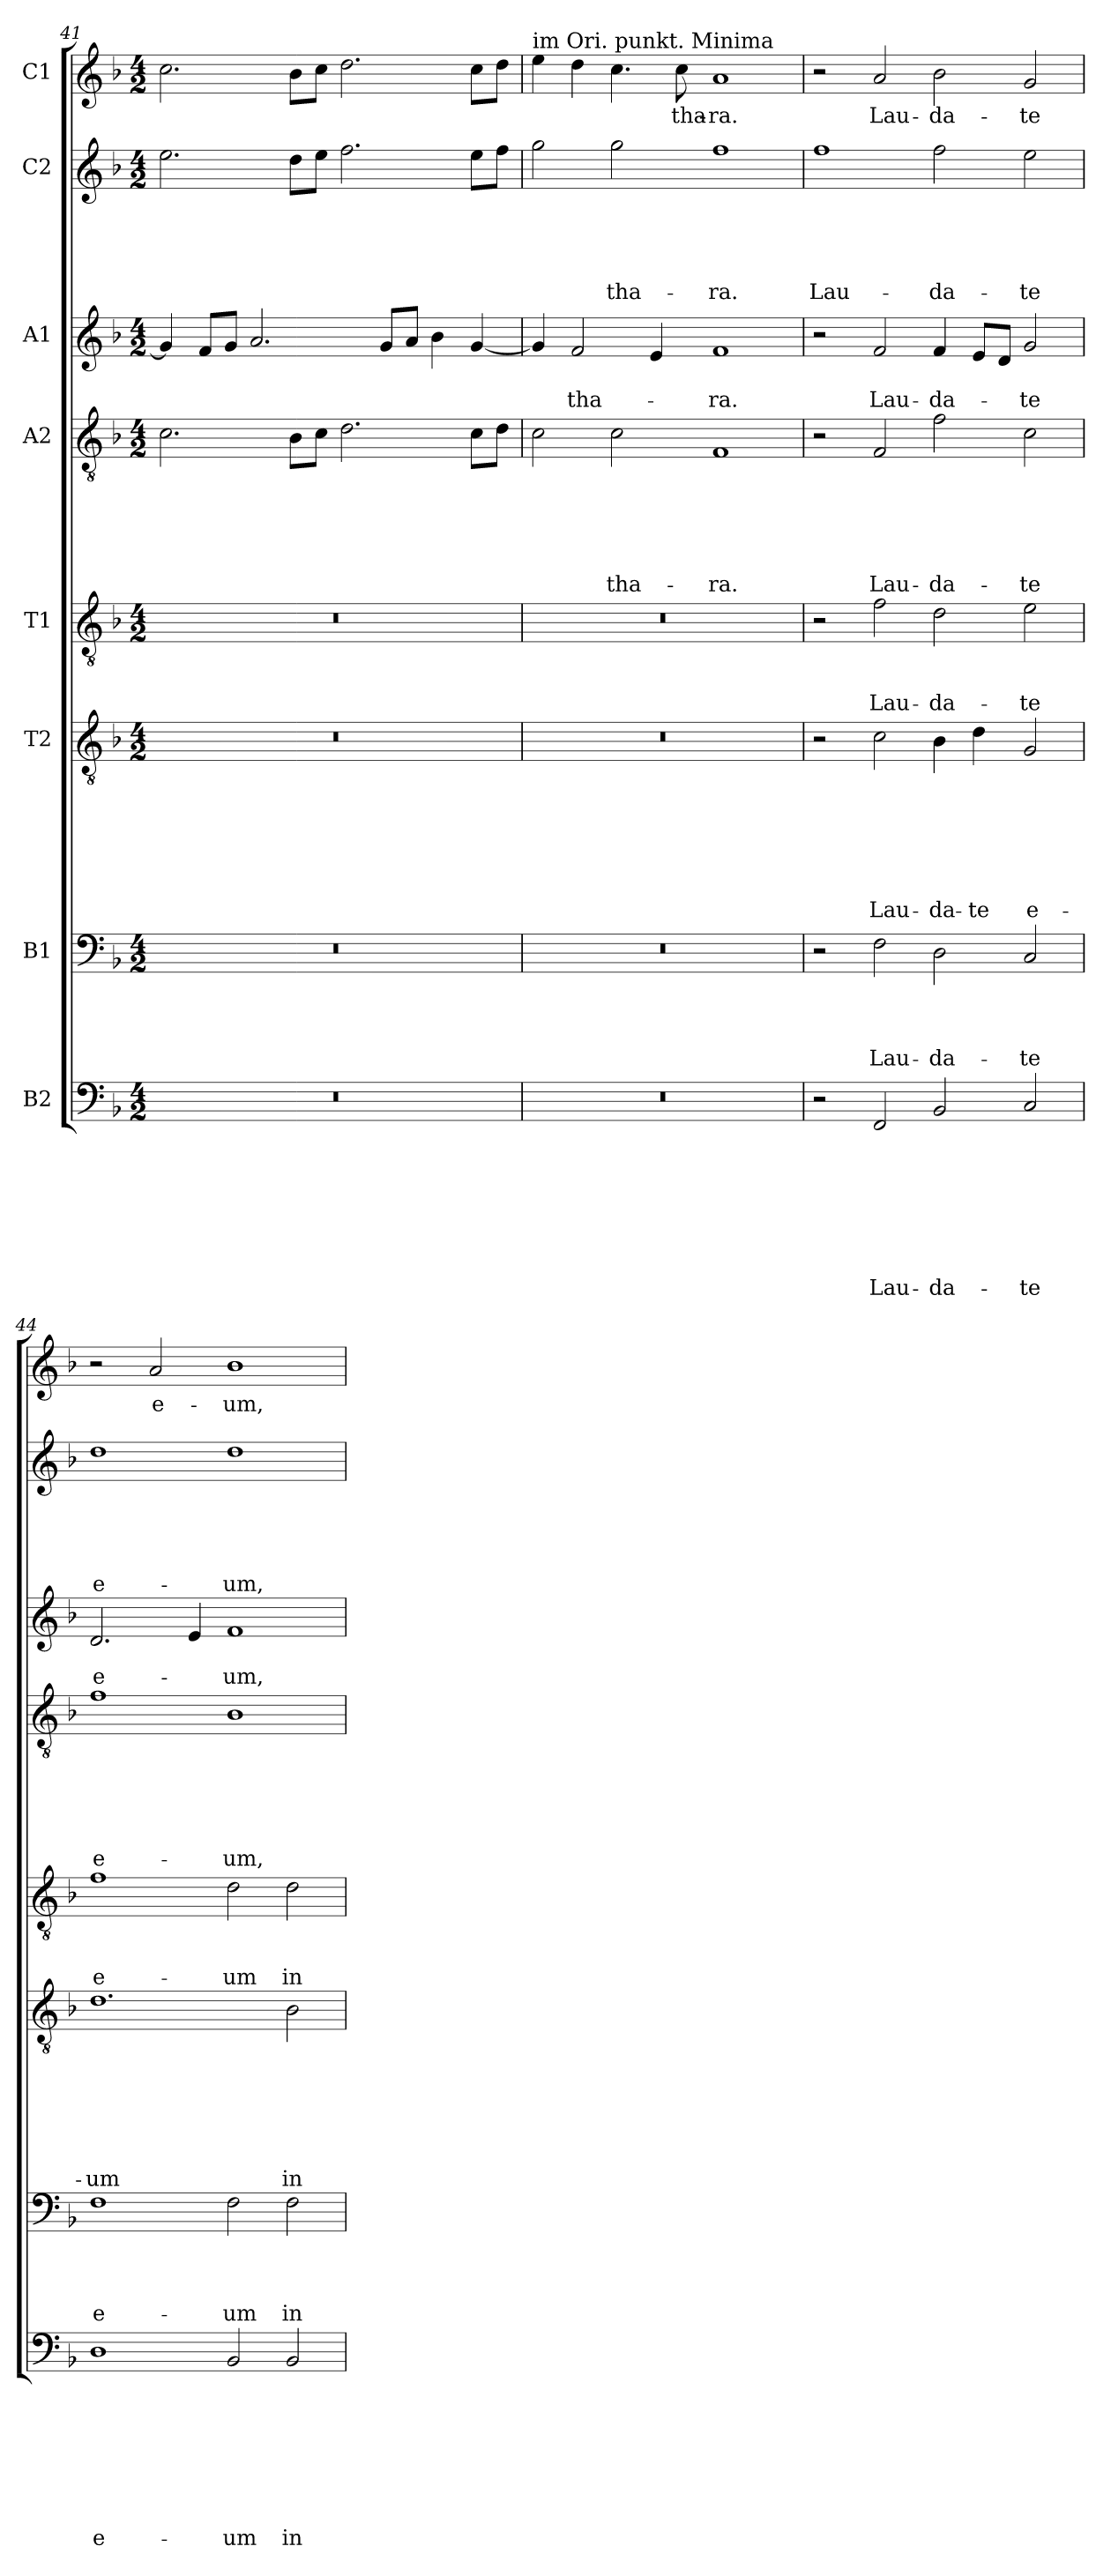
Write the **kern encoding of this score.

**kern	**text	**text	**text	**text	**text	**text	**text	**text	**kern	**text	**text	**text	**text	**kern	**text	**text	**text	**text	**text	**text	**text	**kern	**text	**text	**text	**kern	**text	**text	**text	**text	**text	**text	**kern	**text	**text	**kern	**text	**text	**text	**text	**text	**kern	**text
*part8	*part8	*part8	*part8	*part8	*part8	*part8	*part8	*part8	*part7	*part7	*part7	*part7	*part7	*part6	*part6	*part6	*part6	*part6	*part6	*part6	*part6	*part5	*part5	*part5	*part5	*part4	*part4	*part4	*part4	*part4	*part4	*part4	*part3	*part3	*part3	*part2	*part2	*part2	*part2	*part2	*part2	*part1	*part1
*staff8	*staff8	*staff8	*staff8	*staff8	*staff8	*staff8	*staff8	*staff8	*staff7	*staff7	*staff7	*staff7	*staff7	*staff6	*staff6	*staff6	*staff6	*staff6	*staff6	*staff6	*staff6	*staff5	*staff5	*staff5	*staff5	*staff4	*staff4	*staff4	*staff4	*staff4	*staff4	*staff4	*staff3	*staff3	*staff3	*staff2	*staff2	*staff2	*staff2	*staff2	*staff2	*staff1	*staff1
*I"B2	*	*	*	*	*	*	*	*	*I"B1	*	*	*	*	*I"T2	*	*	*	*	*	*	*	*I"T1	*	*	*	*I"A2	*	*	*	*	*	*	*I"A1	*	*	*I"C2	*	*	*	*	*	*I"C1	*
!!LO:PB:g=z
*clefF4	*	*	*	*	*	*	*	*	*clefF4	*	*	*	*	*clefGv2	*	*	*	*	*	*	*	*clefGv2	*	*	*	*clefGv2	*	*	*	*	*	*	*clefG2	*	*	*clefG2	*	*	*	*	*	*clefG2	*
*k[b-]	*	*	*	*	*	*	*	*	*k[b-]	*	*	*	*	*k[b-]	*	*	*	*	*	*	*	*k[b-]	*	*	*	*k[b-]	*	*	*	*	*	*	*k[b-]	*	*	*k[b-]	*	*	*	*	*	*k[b-]	*
*d:	*	*	*	*	*	*	*	*	*d:	*	*	*	*	*d:	*	*	*	*	*	*	*	*d:	*	*	*	*d:	*	*	*	*	*	*	*d:	*	*	*d:	*	*	*	*	*	*d:	*
*M4/2	*	*	*	*	*	*	*	*	*M4/2	*	*	*	*	*M4/2	*	*	*	*	*	*	*	*M4/2	*	*	*	*M4/2	*	*	*	*	*	*	*M4/2	*	*	*M4/2	*	*	*	*	*	*M4/2	*
=41	=41	=41	=41	=41	=41	=41	=41	=41	=41	=41	=41	=41	=41	=41	=41	=41	=41	=41	=41	=41	=41	=41	=41	=41	=41	=41	=41	=41	=41	=41	=41	=41	=41	=41	=41	=41	=41	=41	=41	=41	=41	=41	=41
0r	.	.	.	.	.	.	.	.	0r	.	.	.	.	0r	.	.	.	.	.	.	.	0r	.	.	.	2.c\	.	.	.	.	.	.	4g/]	.	.	2.ee\	.	.	.	.	.	2.cc\	.
.	.	.	.	.	.	.	.	.	.	.	.	.	.	.	.	.	.	.	.	.	.	.	.	.	.	.	.	.	.	.	.	.	8f/L	.	.	.	.	.	.	.	.	.	.
.	.	.	.	.	.	.	.	.	.	.	.	.	.	.	.	.	.	.	.	.	.	.	.	.	.	.	.	.	.	.	.	.	8g/J	.	.	.	.	.	.	.	.	.	.
.	.	.	.	.	.	.	.	.	.	.	.	.	.	.	.	.	.	.	.	.	.	.	.	.	.	.	.	.	.	.	.	.	2.a/	.	.	.	.	.	.	.	.	.	.
.	.	.	.	.	.	.	.	.	.	.	.	.	.	.	.	.	.	.	.	.	.	.	.	.	.	8B-\L	.	.	.	.	.	.	.	.	.	8dd\L	.	.	.	.	.	8b-\L	.
.	.	.	.	.	.	.	.	.	.	.	.	.	.	.	.	.	.	.	.	.	.	.	.	.	.	8c\J	.	.	.	.	.	.	.	.	.	8ee\J	.	.	.	.	.	8cc\J	.
.	.	.	.	.	.	.	.	.	.	.	.	.	.	.	.	.	.	.	.	.	.	.	.	.	.	2.d\	.	.	.	.	.	.	.	.	.	2.ff\	.	.	.	.	.	2.dd\	.
.	.	.	.	.	.	.	.	.	.	.	.	.	.	.	.	.	.	.	.	.	.	.	.	.	.	.	.	.	.	.	.	.	8g/L	.	.	.	.	.	.	.	.	.	.
.	.	.	.	.	.	.	.	.	.	.	.	.	.	.	.	.	.	.	.	.	.	.	.	.	.	.	.	.	.	.	.	.	8a/J	.	.	.	.	.	.	.	.	.	.
.	.	.	.	.	.	.	.	.	.	.	.	.	.	.	.	.	.	.	.	.	.	.	.	.	.	.	.	.	.	.	.	.	4b-\	.	.	.	.	.	.	.	.	.	.
.	.	.	.	.	.	.	.	.	.	.	.	.	.	.	.	.	.	.	.	.	.	.	.	.	.	8c\L	.	.	.	.	.	.	[4g/	.	.	8ee\L	.	.	.	.	.	8cc\L	.
.	.	.	.	.	.	.	.	.	.	.	.	.	.	.	.	.	.	.	.	.	.	.	.	.	.	8d\J	.	.	.	.	.	.	.	.	.	8ff\J	.	.	.	.	.	8dd\J	.
=42	=42	=42	=42	=42	=42	=42	=42	=42	=42	=42	=42	=42	=42	=42	=42	=42	=42	=42	=42	=42	=42	=42	=42	=42	=42	=42	=42	=42	=42	=42	=42	=42	=42	=42	=42	=42	=42	=42	=42	=42	=42	=42	=42
!	!	!	!	!	!	!	!	!	!	!	!	!	!	!	!	!	!	!	!	!	!	!	!	!	!	!	!	!	!	!	!	!	!	!	!	!	!	!	!	!	!	!LO:TX:a:t=im Ori. punkt. Minima	!
0r	.	.	.	.	.	.	.	.	0r	.	.	.	.	0r	.	.	.	.	.	.	.	0r	.	.	.	2c\	.	.	.	.	.	.	4g/]	.	.	2gg\	.	.	.	.	.	4ee\	.
!	!	!	!	!	!	!	!	!	!	!	!	!	!	!	!	!	!	!	!	!	!	!	!	!	!	!	!	!	!	!	!	!	!	!	!LO:LY:b	!	!	!	!	!	!	!	!
.	.	.	.	.	.	.	.	.	.	.	.	.	.	.	.	.	.	.	.	.	.	.	.	.	.	.	.	.	.	.	.	.	2f/	.	-tha-	.	.	.	.	.	.	4dd\	.
!	!	!	!	!	!	!	!	!	!	!	!	!	!	!	!	!	!	!	!	!	!	!	!	!	!	!	!	!	!	!	!	!LO:LY:b	!	!	!	!	!	!	!	!	!LO:LY:b	!	!
.	.	.	.	.	.	.	.	.	.	.	.	.	.	.	.	.	.	.	.	.	.	.	.	.	.	2c\	.	.	.	.	.	-tha-	.	.	.	2gg\	.	.	.	.	-tha-	4.cc\	.
.	.	.	.	.	.	.	.	.	.	.	.	.	.	.	.	.	.	.	.	.	.	.	.	.	.	.	.	.	.	.	.	.	4e/	.	.	.	.	.	.	.	.	.	.
!	!	!	!	!	!	!	!	!	!	!	!	!	!	!	!	!	!	!	!	!	!	!	!	!	!	!	!	!	!	!	!	!	!	!	!	!	!	!	!	!	!	!	!LO:LY:b
.	.	.	.	.	.	.	.	.	.	.	.	.	.	.	.	.	.	.	.	.	.	.	.	.	.	.	.	.	.	.	.	.	.	.	.	.	.	.	.	.	.	8cc\	-tha-
!	!	!	!	!	!	!	!	!	!	!	!	!	!	!	!	!	!	!	!	!	!	!	!	!	!	!	!	!	!	!	!	!LO:LY:b	!	!	!LO:LY:b	!	!	!	!	!	!LO:LY:b	!	!LO:LY:b
.	.	.	.	.	.	.	.	.	.	.	.	.	.	.	.	.	.	.	.	.	.	.	.	.	.	1F	.	.	.	.	.	-ra.	1f	.	-ra.	1ff	.	.	.	.	-ra.	1a	-ra.
=43	=43	=43	=43	=43	=43	=43	=43	=43	=43	=43	=43	=43	=43	=43	=43	=43	=43	=43	=43	=43	=43	=43	=43	=43	=43	=43	=43	=43	=43	=43	=43	=43	=43	=43	=43	=43	=43	=43	=43	=43	=43	=43	=43
!	!	!	!	!	!	!	!	!	!	!	!	!	!	!	!	!	!	!	!	!	!	!	!	!	!	!	!	!	!	!	!	!	!	!	!	!	!	!	!	!	!LO:LY:b	!	!
2r	.	.	.	.	.	.	.	.	2r	.	.	.	.	2r	.	.	.	.	.	.	.	2r	.	.	.	2r	.	.	.	.	.	.	2r	.	.	1ff	.	.	.	.	Lau-	2r	.
!	!	!	!	!	!	!	!	!LO:LY:b	!	!	!	!	!LO:LY:b	!	!	!	!	!	!	!	!LO:LY:b	!	!	!	!LO:LY:b	!	!	!	!	!	!	!LO:LY:b	!	!	!LO:LY:b	!	!	!	!	!	!	!	!LO:LY:b
2FF/	.	.	.	.	.	.	.	Lau-	2F\	.	.	.	Lau-	2c\	.	.	.	.	.	.	Lau-	2f\	.	.	Lau-	2F/	.	.	.	.	.	Lau-	2f/	.	Lau-	.	.	.	.	.	.	2a/	Lau-
!	!	!	!	!	!	!	!	!LO:LY:b	!	!	!	!	!LO:LY:b	!	!	!	!	!	!	!	!LO:LY:b	!	!	!	!LO:LY:b	!	!	!	!	!	!	!LO:LY:b	!	!	!LO:LY:b	!	!	!	!	!	!LO:LY:b	!	!LO:LY:b
2BB-/	.	.	.	.	.	.	.	-da-	2D\	.	.	.	-da-	4B-\	.	.	.	.	.	.	-da-	2d\	.	.	-da-	2f\	.	.	.	.	.	-da-	4f/	.	-da-	2ff\	.	.	.	.	-da-	2b-\	-da-
!	!	!	!	!	!	!	!	!	!	!	!	!	!	!	!	!	!	!	!	!	!LO:LY:b	!	!	!	!	!	!	!	!	!	!	!	!	!	!	!	!	!	!	!	!	!	!
.	.	.	.	.	.	.	.	.	.	.	.	.	.	4d\	.	.	.	.	.	.	-te	.	.	.	.	.	.	.	.	.	.	.	8e/L	.	.	.	.	.	.	.	.	.	.
.	.	.	.	.	.	.	.	.	.	.	.	.	.	.	.	.	.	.	.	.	.	.	.	.	.	.	.	.	.	.	.	.	8d/J	.	.	.	.	.	.	.	.	.	.
!	!	!	!	!	!	!	!	!LO:LY:b	!	!	!	!	!LO:LY:b	!	!	!	!	!	!	!	!LO:LY:b	!	!	!	!LO:LY:b	!	!	!	!	!	!	!LO:LY:b	!	!	!LO:LY:b	!	!	!	!	!	!LO:LY:b	!	!LO:LY:b
2C/	.	.	.	.	.	.	.	-te	2C/	.	.	.	-te	2G/	.	.	.	.	.	.	e-	2e\	.	.	-te	2c\	.	.	.	.	.	-te	2g/	.	-te	2ee\	.	.	.	.	-te	2g/	-te
=44	=44	=44	=44	=44	=44	=44	=44	=44	=44	=44	=44	=44	=44	=44	=44	=44	=44	=44	=44	=44	=44	=44	=44	=44	=44	=44	=44	=44	=44	=44	=44	=44	=44	=44	=44	=44	=44	=44	=44	=44	=44	=44	=44
!	!	!	!	!	!	!	!	!LO:LY:b	!	!	!	!	!LO:LY:b	!	!	!	!	!	!	!	!LO:LY:b	!	!	!	!LO:LY:b	!	!	!	!	!	!	!LO:LY:b	!	!	!LO:LY:b	!	!	!	!	!	!LO:LY:b	!	!
1D	.	.	.	.	.	.	.	e-	1F	.	.	.	e-	1.d	.	.	.	.	.	.	-um	1f	.	.	e-	1f	.	.	.	.	.	e-	2.d/	.	e-	1dd	.	.	.	.	e-	2r	.
!	!	!	!	!	!	!	!	!	!	!	!	!	!	!	!	!	!	!	!	!	!	!	!	!	!	!	!	!	!	!	!	!	!	!	!	!	!	!	!	!	!	!	!LO:LY:b
.	.	.	.	.	.	.	.	.	.	.	.	.	.	.	.	.	.	.	.	.	.	.	.	.	.	.	.	.	.	.	.	.	.	.	.	.	.	.	.	.	.	2a/	e-
.	.	.	.	.	.	.	.	.	.	.	.	.	.	.	.	.	.	.	.	.	.	.	.	.	.	.	.	.	.	.	.	.	4e/	.	.	.	.	.	.	.	.	.	.
!	!	!	!	!	!	!	!	!LO:LY:b	!	!	!	!	!LO:LY:b	!	!	!	!	!	!	!	!	!	!	!	!LO:LY:b	!	!	!	!	!	!	!LO:LY:b	!	!	!LO:LY:b	!	!	!	!	!	!LO:LY:b	!	!LO:LY:b
2BB-/	.	.	.	.	.	.	.	-um	2F\	.	.	.	-um	.	.	.	.	.	.	.	.	2d\	.	.	-um	1B-	.	.	.	.	.	-um,	1f	.	-um,	1dd	.	.	.	.	-um,	1b-	-um,
!	!	!	!	!	!	!	!	!LO:LY:b	!	!	!	!	!LO:LY:b	!	!	!	!	!	!	!	!LO:LY:b	!	!	!	!LO:LY:b	!	!	!	!	!	!	!	!	!	!	!	!	!	!	!	!	!	!
2BB-/	.	.	.	.	.	.	.	in	2F\	.	.	.	in	2B-\	.	.	.	.	.	.	in	2d\	.	.	in	.	.	.	.	.	.	.	.	.	.	.	.	.	.	.	.	.	.
=	=	=	=	=	=	=	=	=	=	=	=	=	=	=	=	=	=	=	=	=	=	=	=	=	=	=	=	=	=	=	=	=	=	=	=	=	=	=	=	=	=	=	=
*-	*-	*-	*-	*-	*-	*-	*-	*-	*-	*-	*-	*-	*-	*-	*-	*-	*-	*-	*-	*-	*-	*-	*-	*-	*-	*-	*-	*-	*-	*-	*-	*-	*-	*-	*-	*-	*-	*-	*-	*-	*-	*-	*-
